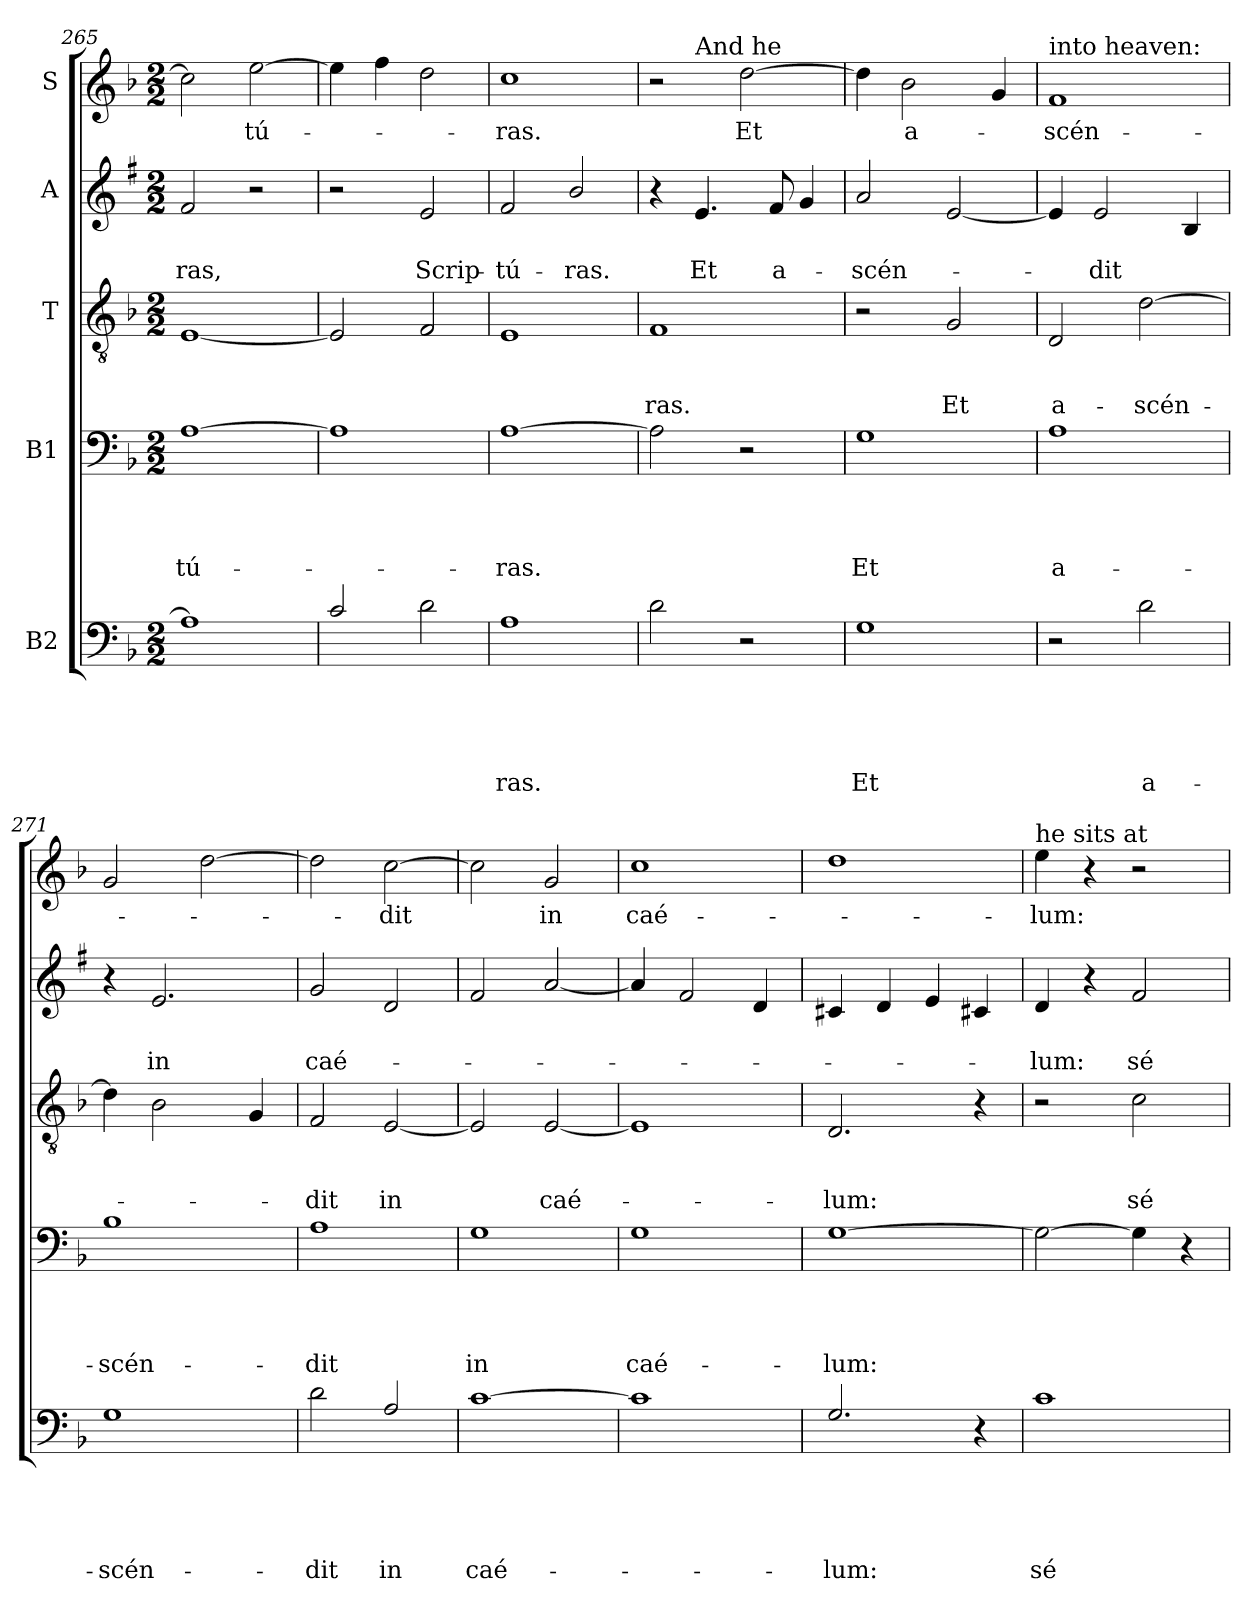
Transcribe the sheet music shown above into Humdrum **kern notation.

**kern	**text	**text	**text	**text	**text	**kern	**text	**text	**text	**text	**kern	**text	**text	**text	**kern	**text	**text	**kern	**text
*part5	*part5	*part5	*part5	*part5	*part5	*part4	*part4	*part4	*part4	*part4	*part3	*part3	*part3	*part3	*part2	*part2	*part2	*part1	*part1
*staff5	*staff5	*staff5	*staff5	*staff5	*staff5	*staff4	*staff4	*staff4	*staff4	*staff4	*staff3	*staff3	*staff3	*staff3	*staff2	*staff2	*staff2	*staff1	*staff1
*I"B2	*	*	*	*	*	*I"B1	*	*	*	*	*I"T	*	*	*	*I"A	*	*	*I"S	*
*clefF4	*	*	*	*	*	*clefF4	*	*	*	*	*clefGv2	*	*	*	*clefG2	*	*	*clefG2	*
*ITrd7c12	*	*	*	*	*	*	*	*	*	*	*	*	*	*	*ITrd1c2	*	*	*	*
*k[b-]	*	*	*	*	*	*k[b-]	*	*	*	*	*k[b-]	*	*	*	*k[b-]	*	*	*k[b-]	*
*F:	*	*	*	*	*	*F:	*	*	*	*	*F:	*	*	*	*F:	*	*	*F:	*
*M2/2	*	*	*	*	*	*M2/2	*	*	*	*	*M2/2	*	*	*	*M2/2	*	*	*M2/2	*
=265	=265	=265	=265	=265	=265	=265	=265	=265	=265	=265	=265	=265	=265	=265	=265	=265	=265	=265	=265
!	!	!	!	!	!	!	!	!	!	!LO:LY:b	!	!	!	!	!	!	!LO:LY:b	!	!
1AA]	.	.	.	.	.	[1A	.	.	.	-tú-	[1E	.	.	.	2e/	.	-ras,	2cc\]	.
!	!	!	!	!	!	!	!	!	!	!	!	!	!	!	!	!	!	!	!LO:LY:b
.	.	.	.	.	.	.	.	.	.	.	.	.	.	.	2r	.	.	[2ee\	-tú-
=266	=266	=266	=266	=266	=266	=266	=266	=266	=266	=266	=266	=266	=266	=266	=266	=266	=266	=266	=266
2C/	.	.	.	.	.	1A]	.	.	.	.	2E/]	.	.	.	2r	.	.	4ee\]	.
.	.	.	.	.	.	.	.	.	.	.	.	.	.	.	.	.	.	4ff\	.
!	!	!	!	!	!	!	!	!	!	!	!	!	!	!	!	!	!LO:LY:b	!	!
2D\	.	.	.	.	.	.	.	.	.	.	2F/	.	.	.	2d/	.	Scrip-	2dd\	.
=267	=267	=267	=267	=267	=267	=267	=267	=267	=267	=267	=267	=267	=267	=267	=267	=267	=267	=267	=267
!	!	!	!	!	!LO:LY:b	!	!	!	!	!LO:LY:b	!	!	!	!	!	!	!LO:LY:b	!	!LO:LY:b
1AA	.	.	.	.	-ras.	[1A	.	.	.	-ras.	1E	.	.	.	2e/	.	-tú-	1cc	-ras.
!	!	!	!	!	!	!	!	!	!	!	!	!	!	!	!	!	!LO:LY:b	!	!
.	.	.	.	.	.	.	.	.	.	.	.	.	.	.	2a/	.	-ras.	.	.
=268	=268	=268	=268	=268	=268	=268	=268	=268	=268	=268	=268	=268	=268	=268	=268	=268	=268	=268	=268
!	!	!	!	!	!	!	!	!	!	!	!	!	!	!LO:LY:b	!	!	!	!	!
*	*	*	*	*	*	*	*	*	*	*	*	*	*	*	*	*	*	*^	*
2D\	.	.	.	.	.	2A\]	.	.	.	.	1F	.	.	-ras.	4r	.	.	2r	4ryy	.
!	!	!	!	!	!	!	!	!	!	!	!	!	!	!	!	!	!	!	!LO:TX:a:t=And he	!
!	!	!	!	!	!	!	!	!	!	!	!	!	!	!	!	!	!LO:LY:b	!	!	!
.	.	.	.	.	.	.	.	.	.	.	.	.	.	.	4.d/	.	Et	.	2.ryy	.
!	!	!	!	!	!	!	!	!	!	!	!	!	!	!	!	!	!	!	!	!LO:LY:b
2r	.	.	.	.	.	2r	.	.	.	.	.	.	.	.	.	.	.	[2dd\	.	Et
!	!	!	!	!	!	!	!	!	!	!	!	!	!	!	!	!	!LO:LY:b	!	!	!
.	.	.	.	.	.	.	.	.	.	.	.	.	.	.	8e/	.	a-	.	.	.
.	.	.	.	.	.	.	.	.	.	.	.	.	.	.	4f/	.	.	.	.	.
=269	=269	=269	=269	=269	=269	=269	=269	=269	=269	=269	=269	=269	=269	=269	=269	=269	=269	=269	=269	=269
!	!	!	!	!	!	!	!	!	!	!	!	!	!	!	!	!	!	!LO:TX:a:t=ascended	!	!
!	!	!	!	!	!LO:LY:b	!	!	!	!	!LO:LY:b	!	!	!	!	!	!	!LO:LY:b	!	!	!
*	*	*	*	*	*	*	*	*	*	*	*	*	*	*	*	*	*	*v	*v	*
1GG	.	.	.	.	Et	1G	.	.	.	Et	2r	.	.	.	2g/	.	-scén-	4dd\]	.
!	!	!	!	!	!	!	!	!	!	!	!	!	!	!	!	!	!	!	!LO:LY:b
.	.	.	.	.	.	.	.	.	.	.	.	.	.	.	.	.	.	2b-\	a-
!	!	!	!	!	!	!	!	!	!	!	!	!	!	!LO:LY:b	!	!	!	!	!
.	.	.	.	.	.	.	.	.	.	.	2G/	.	.	Et	[2d/	.	.	.	.
.	.	.	.	.	.	.	.	.	.	.	.	.	.	.	.	.	.	4g/	.
=270	=270	=270	=270	=270	=270	=270	=270	=270	=270	=270	=270	=270	=270	=270	=270	=270	=270	=270	=270
!	!	!	!	!	!	!	!	!	!	!	!	!	!	!	!	!	!	!LO:TX:a:t=into heaven&colon;	!
!	!	!	!	!	!	!	!	!	!	!LO:LY:b	!	!	!	!LO:LY:b	!	!	!	!	!LO:LY:b
2r	.	.	.	.	.	1A	.	.	.	a-	2D/	.	.	a-	4d/]	.	.	1f	-scén-
!	!	!	!	!	!	!	!	!	!	!	!	!	!	!	!	!	!LO:LY:b	!	!
.	.	.	.	.	.	.	.	.	.	.	.	.	.	.	2d/	.	-dit	.	.
!	!	!	!	!	!LO:LY:b	!	!	!	!	!	!	!	!	!LO:LY:b	!	!	!	!	!
2D\	.	.	.	.	a-	.	.	.	.	.	[2d\	.	.	-scén-	.	.	.	.	.
.	.	.	.	.	.	.	.	.	.	.	.	.	.	.	4A/	.	.	.	.
!!LO:LB:g=z
=271	=271	=271	=271	=271	=271	=271	=271	=271	=271	=271	=271	=271	=271	=271	=271	=271	=271	=271	=271
!	!	!	!	!	!LO:LY:b	!	!	!	!	!LO:LY:b	!	!	!	!	!	!	!	!	!
1GG	.	.	.	.	-scén-	1B-	.	.	.	-scén-	4d\]	.	.	.	4r	.	.	2g/	.
!	!	!	!	!	!	!	!	!	!	!	!	!	!	!	!	!	!LO:LY:b	!	!
.	.	.	.	.	.	.	.	.	.	.	2B-\	.	.	.	2.d/	.	in	.	.
.	.	.	.	.	.	.	.	.	.	.	.	.	.	.	.	.	.	[2dd\	.
.	.	.	.	.	.	.	.	.	.	.	4G/	.	.	.	.	.	.	.	.
=272	=272	=272	=272	=272	=272	=272	=272	=272	=272	=272	=272	=272	=272	=272	=272	=272	=272	=272	=272
!	!	!	!	!	!LO:LY:b	!	!	!	!	!LO:LY:b	!	!	!	!LO:LY:b	!	!	!LO:LY:b	!	!
2D\	.	.	.	.	-dit	1A	.	.	.	-dit	2F/	.	.	-dit	2f/	.	caé-	2dd\]	.
!	!	!	!	!	!LO:LY:b	!	!	!	!	!	!	!	!	!LO:LY:b	!	!	!	!	!LO:LY:b
2AA/	.	.	.	.	in	.	.	.	.	.	[2E/	.	.	in	2c/	.	.	[2cc\	-dit
=273	=273	=273	=273	=273	=273	=273	=273	=273	=273	=273	=273	=273	=273	=273	=273	=273	=273	=273	=273
!	!	!	!	!	!LO:LY:b	!	!	!	!	!LO:LY:b	!	!	!	!	!	!	!	!	!
[1C	.	.	.	.	caé-	1G	.	.	.	in	2E/]	.	.	.	2e/	.	.	2cc\]	.
!	!	!	!	!	!	!	!	!	!	!	!	!	!	!LO:LY:b	!	!	!	!	!LO:LY:b
.	.	.	.	.	.	.	.	.	.	.	[2E/	.	.	caé-	[2g/	.	.	2g/	in
=274	=274	=274	=274	=274	=274	=274	=274	=274	=274	=274	=274	=274	=274	=274	=274	=274	=274	=274	=274
!	!	!	!	!	!	!	!	!	!	!LO:LY:b	!	!	!	!	!	!	!	!	!LO:LY:b
1C]	.	.	.	.	.	1G	.	.	.	caé-	1E]	.	.	.	4g/]	.	.	1cc	caé-
.	.	.	.	.	.	.	.	.	.	.	.	.	.	.	2e/	.	.	.	.
.	.	.	.	.	.	.	.	.	.	.	.	.	.	.	4c/	.	.	.	.
=275	=275	=275	=275	=275	=275	=275	=275	=275	=275	=275	=275	=275	=275	=275	=275	=275	=275	=275	=275
!	!	!	!	!	!LO:LY:b	!	!	!	!	!LO:LY:b	!	!	!	!LO:LY:b	!	!	!	!	!
2.GG/	.	.	.	.	-lum:	[1G	.	.	.	-lum:	2.D/	.	.	-lum:	4Bn/	.	.	1dd	.
.	.	.	.	.	.	.	.	.	.	.	.	.	.	.	4c/	.	.	.	.
.	.	.	.	.	.	.	.	.	.	.	.	.	.	.	4d/	.	.	.	.
4r	.	.	.	.	.	.	.	.	.	.	4r	.	.	.	4Bn/	.	.	.	.
=276	=276	=276	=276	=276	=276	=276	=276	=276	=276	=276	=276	=276	=276	=276	=276	=276	=276	=276	=276
!	!	!	!	!	!	!	!	!	!	!	!	!	!	!	!	!	!	!LO:TX:a:t=he sits at	!
!	!	!	!	!	!LO:LY:b	!	!	!	!	!	!	!	!	!	!	!	!LO:LY:b	!	!LO:LY:b
1C	.	.	.	.	sé-	2G\_	.	.	.	.	2r	.	.	.	4c/	.	-lum:	4ee\	-lum:
.	.	.	.	.	.	.	.	.	.	.	.	.	.	.	4r	.	.	4r	.
!	!	!	!	!	!	!	!	!	!	!	!	!	!	!LO:LY:b	!	!	!LO:LY:b	!	!
.	.	.	.	.	.	4G\]	.	.	.	.	2c\	.	.	sé-	2e/	.	sé-	2r	.
.	.	.	.	.	.	4r	.	.	.	.	.	.	.	.	.	.	.	.	.
=	=	=	=	=	=	=	=	=	=	=	=	=	=	=	=	=	=	=	=
*-	*-	*-	*-	*-	*-	*-	*-	*-	*-	*-	*-	*-	*-	*-	*-	*-	*-	*-	*-
